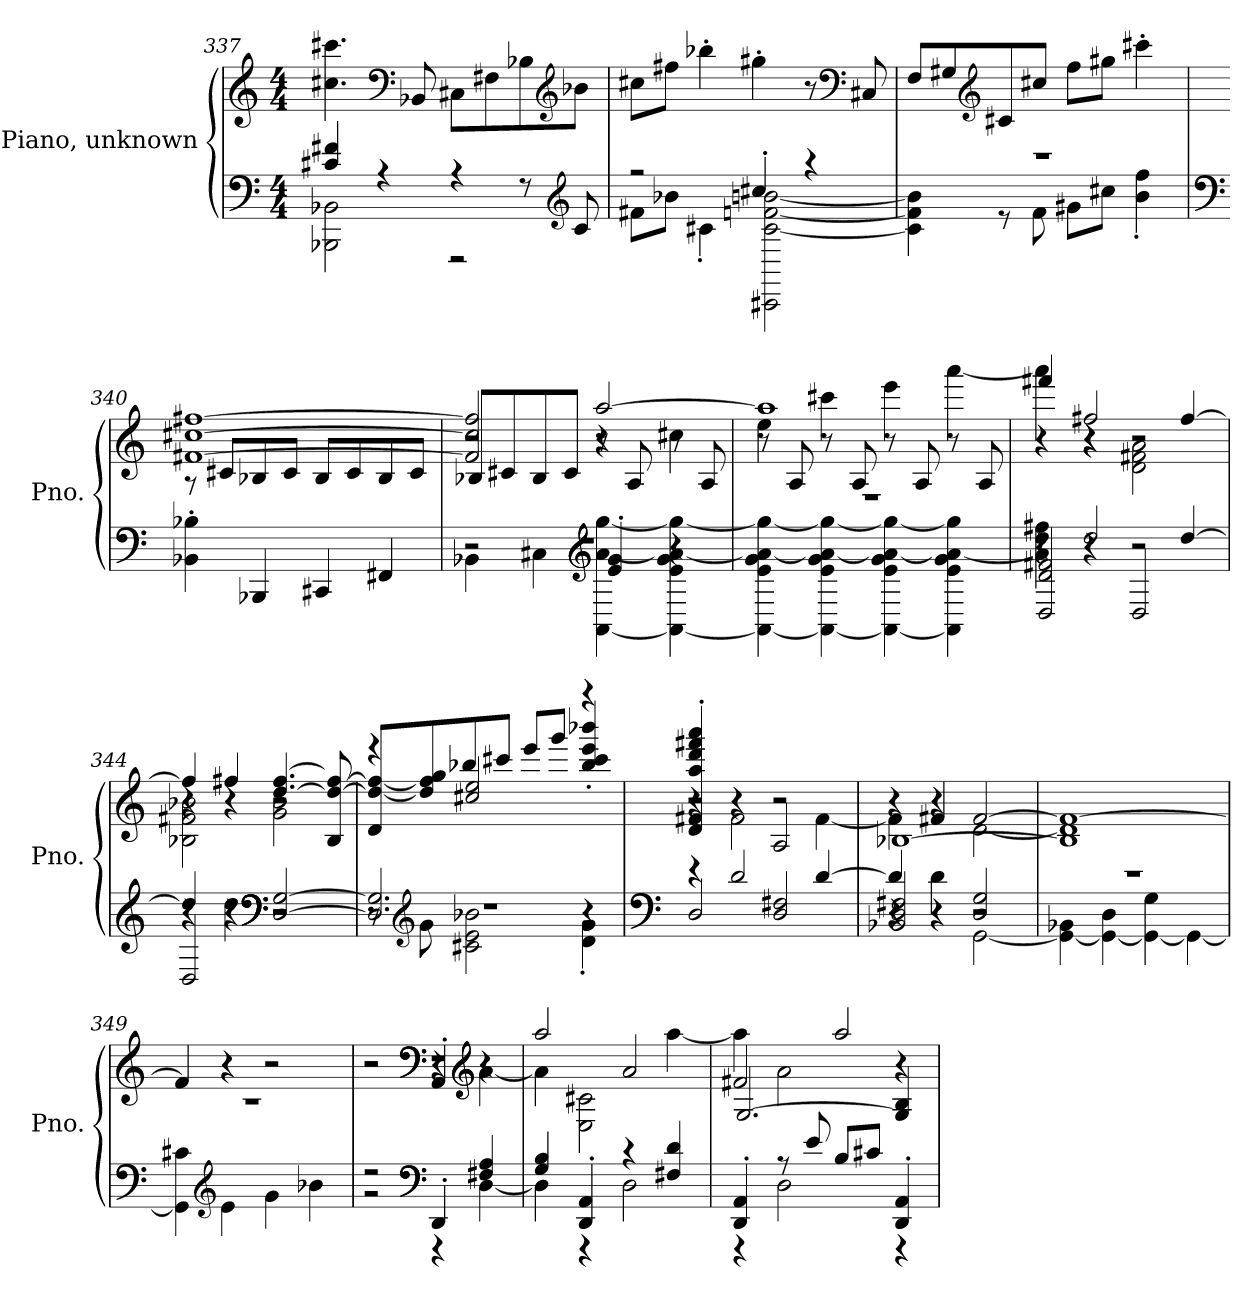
**kern	**kern
*part1	*part1
*staff2	*staff1
*I"Piano, unknown	*
*I'Pno.	*
*clefF4	*clefG2
*k[]	*k[]
*M4/4	*M4/4
=337	=337
*^	*
4c#X/ 4f#X/	2BBB-X\ 2BB-X\	4.cc#X\ 4.ccc#X\
4r	.	.
*	*	*clefF4
.	.	8BB-X/
4r	2r	8C#X\L
.	.	8F#X\
8r	.	8B-X\
*clefG2	*	*clefG2
8c#/	.	8b-X\J
!!LO:LB:g=z
=338	=338	=338
2r	8f#X\L	8cc#X\L
.	8b-X\J	8ff#X\J
.	4c#X'\	4bb-X'\
4cc#X'/	2CC#X\ [2c#\ [2fn\ [2bn\	4gg#X'\
4r	.	8r
*	*	*clefF4
.	.	8C#X/
=339	=339	=339
1r	4c#\] 4f\] 4b\]	8F/L
.	.	8G#X/
*	*	*clefG2
.	8r	8c#X/
.	8f\	8cc#X/J
.	8g#X\L	8ff\L
.	8cc#X\J	8gg#X\J
.	4b\' 4ff\'	4ccc#X'\
*v	*v	*
=340	=340
*clefF4	*
*	*^
4BB-X\' 4B-X\'	[1f#X [1cc#X [1ff#X	8r
.	.	8c#X/L
4BBB-X/	.	8B-X/
.	.	8c#/J
4CC#X/	.	8B-/L
.	.	8c#/
4FF#X/	.	8B-/
.	.	8c#/J
!!LO:LB:g=z
=341	=341	=341
*^	*	*^
*	*^	*	*	*
1r	4BB-X\	2r	2f#/] 2cc#/] 2ff#/]	2r	8B-X/L
.	.	.	.	.	8c#X/
.	4C#X\	.	.	.	8B-/
.	.	.	.	.	8c#/J
*clefG2	*	*	*	*	*
.	[4AA\ [4a\ [4gg\	4e/' 4g/'	[2aa/	4r	8r
.	.	.	.	.	8A/
.	4AA\_ 4e\ 4g\ 4a\_ 4gg\_	4r	.	4cc#X\	8r
.	.	.	.	.	8A/
*	*v	*v	*	*	*
=342	=342	=342	=342	=342
1r	4AA\_ 4e\ 4g\ 4a\_ 4gg\_	1aa]	4ee\	8r
.	.	.	.	8A/
.	4AA\_ 4e\ 4g\ 4a\_ 4gg\_	.	4ccc#X\	8r
.	.	.	.	8A/
.	4AA\_ 4e\ 4g\ 4a\_ 4gg\_	.	4eee\	8r
.	.	.	.	8A/
.	4AA\] 4e\ 4g\ 4a\_ 4gg\]	.	[4aaa\	8r
.	.	.	.	8A/
=343	=343	=343	=343	=343
*	*^	*	*	*
4r	4a\] 4dd\ 4ff#X\	2D/ 2d/ 2f#X/	4r	4aaa\]	4fff#X/
2dd/	4r	.	2ff#X/	4r	4r
.	2r	2D/	.	2d\ 2f#X\ 2a\	2r
[4dd/	.	.	[4ff#/	.	.
=344	=344	=344	=344	=344	=344
4dd/]	4r	2D/	4ff#/]	2B-X\ 2f#X\ 2b-X\	4r
4r	4dd\	.	4r	.	4ff#X/
*clefF4	*	*	*	*	*
2r	2r	[2D/ [2G/	2r	2g\ 2b-\	[4.dd/ [4.ff#/
.	.	.	.	.	8B-/ 8dd/_ 8ff#/_
*	*	*	*	*v	*v
!!LO:LB:g=z
=345	=345	=345	=345	=345
1r	8r	2.D/] 2.G/]	4r	8d/ 8dd/_ 8ff#/_L
*clefG2	*	*	*	*
.	8g\	.	.	8dd/] 8ff#/] 8gg/
.	2c#X\ 2e\ 2b-X\	.	2cc#X/ 2ee/	8bb-X/
.	.	.	.	8ccc#X/J
.	.	.	.	8eee/L
.	.	.	.	8ggg/J
.	4d\' 4g\'	4r	4r	4bb-/' 4ccc#/' 4eee/' 4bbb-X/'
*v	*v	*v	*	*
*	*v	*v
=346	=346
*clefF4	*
*^	*^
*	*	*	*^
4r	2D/	4d/' 4f#X/' 4aa/' 4ddd/' 4fff#X/' 4aaa/'	4r	2r
2d/	.	4r	2f#\	.
.	2D/ 2F#X/	2r	.	2A/
[4d/	.	.	[4f#\	.
=347	=347	=347	=347	=347
*	*^	*	*	*
4d/]	4r	2BB-X/ 2D/ 2F#X/	4r	4f#\]	[1B-X
4r	4d\	.	4f#X/	4r	.
2r	[2GG\	2D/ 2G/	[2f#/	[2d\	.
*	*v	*v	*	*	*
=348	=348	=348	=348	=348
1r	4GG\_ 4BB-X\	1f#_	1d]	1B-]
.	4GG\_ 4D\	.	.	.
.	4GG\_ 4G\	.	.	.
.	4GG\_	.	.	.
*	*	*v	*v	*v
=349	=349	=349
1r	4GG\] 4c#X\	4f#/]
*clefG2	*	*
.	4e\	4r
.	4g\	2r
.	4b-X\	.
!!LO:PB:g=z
=350	=350	=350
*	*	*^
*	*	*	*^
2r	2r	1r	2r	2r
*clefF4	*	*clefF4	*	*
4DD'/	4r	.	4r	4AA'/
*	*	*clefG2	*	*
4F#X/ 4A/	[4D\	.	[4a\	4r
*	*	*	*v	*v
=351	=351	=351	=351
4G/ 4B/	4D\]	2aa/	4a\]
4DD/' 4AA/'	4r	.	2E\ 2c#X\
4r	2D\	2a/	.
4F#X/ 4d/	.	.	[4aa\
=352	=352	=352	=352
*	*	*	*^
4DD/' 4AA/'	4r	2f#X/	4aa\]	[2.G/
8r	2D\	.	2a\	.
8e/	.	.	.	.
8B/L	.	2aa/	.	.
8c#X/J	.	.	.	.
4DD/' 4AA/'	4r	.	4r	4G/] 4B/
*v	*v	*	*	*
*	*v	*v	*v
=	=
*-	*-
